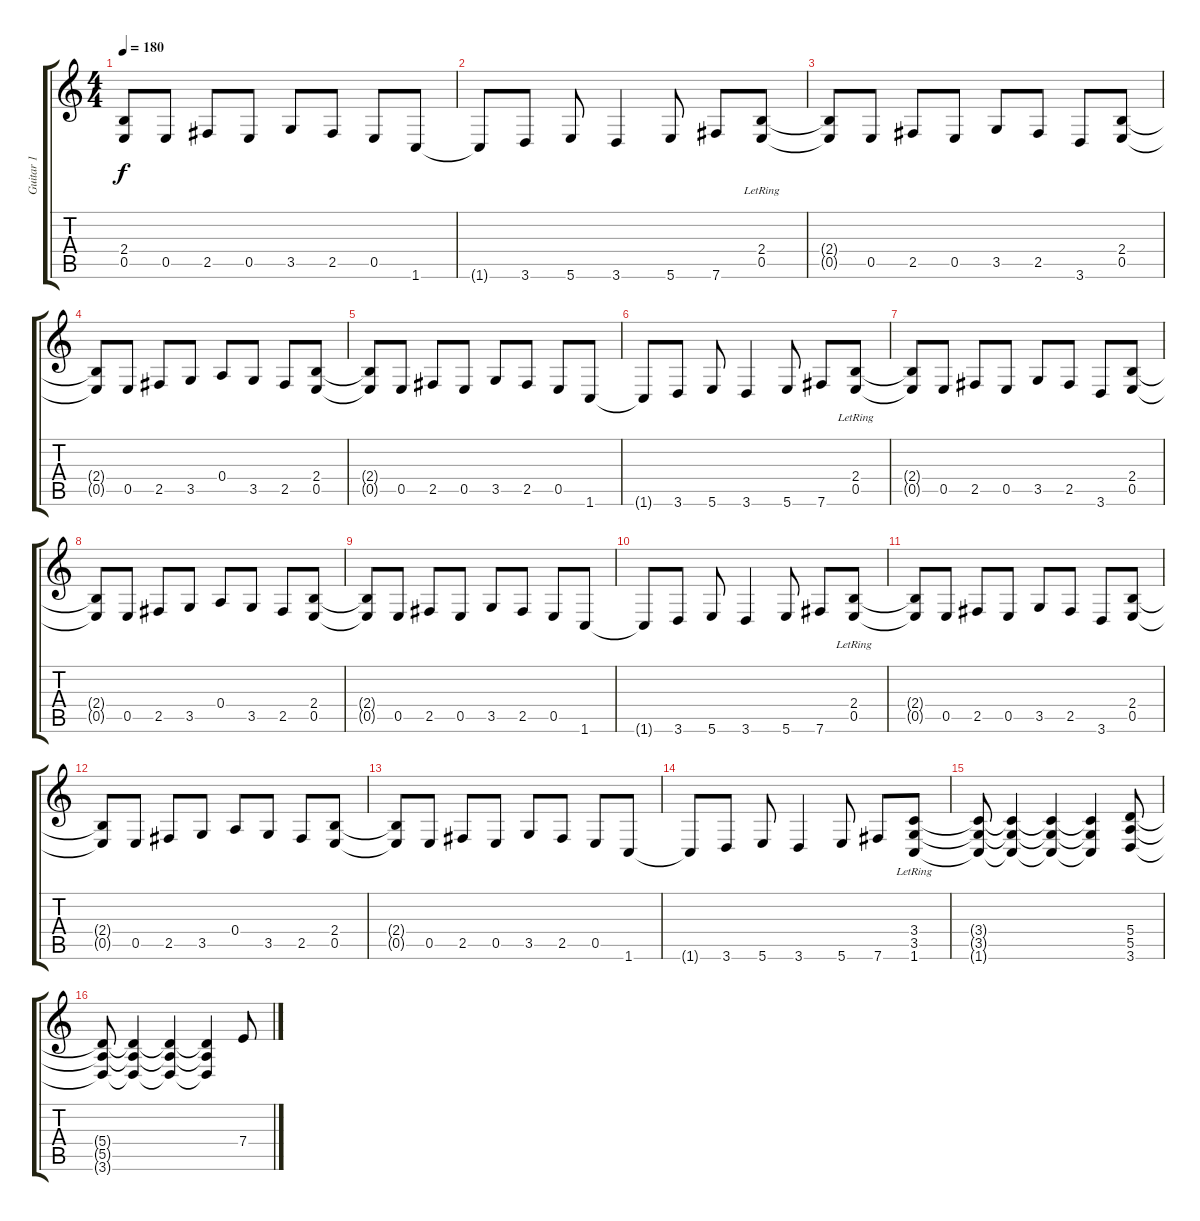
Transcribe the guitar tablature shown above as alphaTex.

\track ("Guitar 1" "Guitar 1") {instrument distortionguitar}
\staff {score tabs}
\tuning (B3 Gb3 D3 A2 E2 B1) {hide}
\ts (4 4)
\tempo 180
\clef g2
\ks c
(2.4{t} 0.5{t}).8{dy f} 0.5.8 2.5.8 0.5.8 3.5.8 2.5.8 0.5.8 1.6.8 |
1.6{t}.8 3.6.8 5.6.8 3.6.4 5.6.8 7.6.8 (2.4 0.5{lr}).8 |
(2.4{t} 0.5{t}).8 0.5.8 2.5.8 0.5.8 3.5.8 2.5.8 3.6.8 (2.4 0.5).8 |
(2.4{t} 0.5{t}).8 0.5.8 2.5.8 3.5.8 0.4.8 3.5.8 2.5.8 (2.4 0.5).8 |
(2.4{t} 0.5{t}).8 0.5.8 2.5.8 0.5.8 3.5.8 2.5.8 0.5.8 1.6.8 |
1.6{t}.8 3.6.8 5.6.8 3.6.4 5.6.8 7.6.8 (2.4 0.5{lr}).8 |
(2.4{t} 0.5{t}).8 0.5.8 2.5.8 0.5.8 3.5.8 2.5.8 3.6.8 (2.4 0.5).8 |
(2.4{t} 0.5{t}).8 0.5.8 2.5.8 3.5.8 0.4.8 3.5.8 2.5.8 (2.4 0.5).8 |
(2.4{t} 0.5{t}).8 0.5.8 2.5.8 0.5.8 3.5.8 2.5.8 0.5.8 1.6.8 |
1.6{t}.8 3.6.8 5.6.8 3.6.4 5.6.8 7.6.8 (2.4 0.5{lr}).8 |
(2.4{t} 0.5{t}).8 0.5.8 2.5.8 0.5.8 3.5.8 2.5.8 3.6.8 (2.4 0.5).8 |
(2.4{t} 0.5{t}).8 0.5.8 2.5.8 3.5.8 0.4.8 3.5.8 2.5.8 (2.4 0.5).8 |
(2.4{t} 0.5{t}).8 0.5.8 2.5.8 0.5.8 3.5.8 2.5.8 0.5.8 1.6.8 |
1.6{t}.8 3.6.8 5.6.8 3.6.4 5.6.8 7.6.8 (3.4 3.5{lr} 1.6).8 |
(3.4{t} 3.5{t} 1.6{t}).8 (3.4{t} 3.5{t} 1.6{t}).4 (3.4{t} 3.5{t} 1.6{t}).4 (3.4{t} 3.5{t} 1.6{t}).4 (5.4 5.5 3.6).8 |
(5.4{t} 5.5{t} 3.6{t}).8 (5.4{t} 5.5{t} 3.6{t}).4 (5.4{t} 5.5{t} 3.6{t}).4 (5.4{t} 5.5{t} 3.6{t}).4 7.4.8
